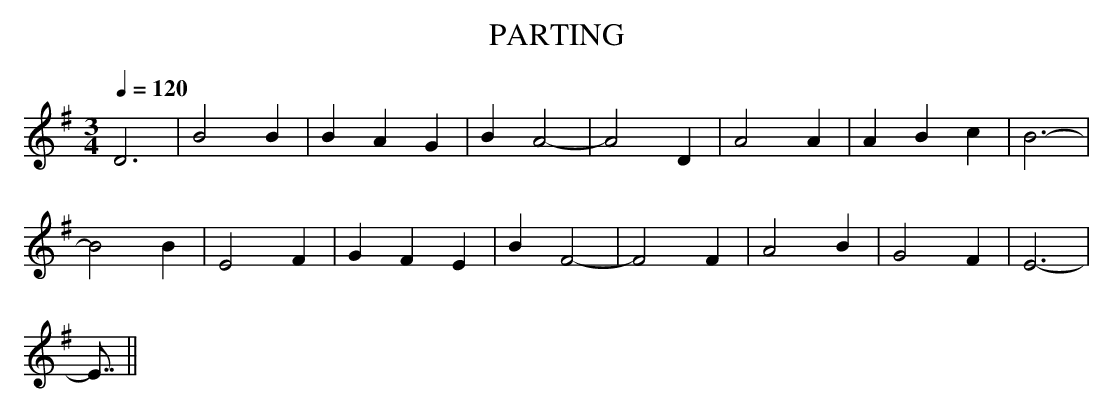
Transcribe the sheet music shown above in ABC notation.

X:1
T:PARTING
M:3/4
Q:1/4=120
K:G
D6|B4B2|B2A2G2|B2A4|-A4D2|A4A2|A2B2c2|B6|
-B4B2|E4F2|G2F2E2|B2F4|-F4F2|A4B2|G4F2|E6|
-E7/4||
